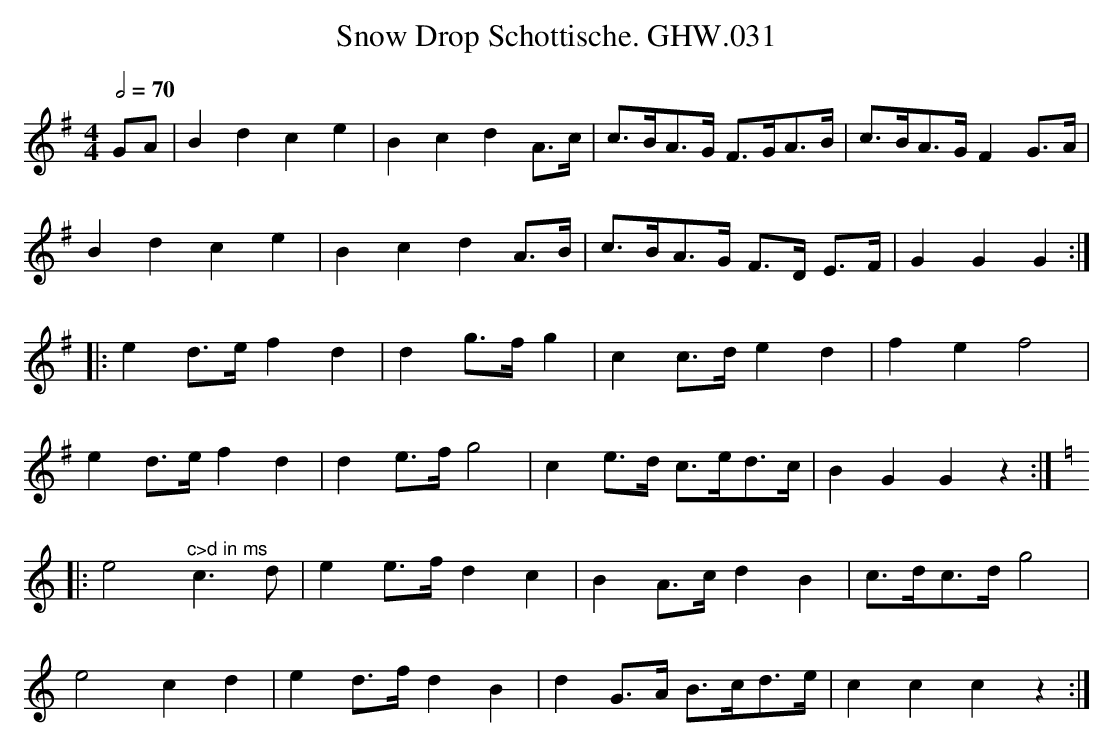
X:1
T:Snow Drop Schottische. GHW.031
M:4/4
L:1/8
Q:1/2=70
K:G
GA|B2 d2 c2 e2|B2c2d2 A>c|c>BA>G F>GA>B|c>BA>G F2 G>A|
B2d2c2e2|B2c2d2 A>B|c>BA>G F>D E>F|G2G2G2:|
|:e2 d>e f2 d2|d2 g>f g2|c2 c>d e2d2|f2 e2 f4|
e2 d>e f2 d2|d2 e>f g4|c2 e>d c>ed>c|B2 G2G2 z2:|
K:C
|:e4  "^c>d in ms"c3d|e2 e>f d2 c2|B2 A>c d2 B2|c>dc>d g4|
e4 c2d2|e2 d>f d2B2|d2 G>A B>cd>e|c2c2c2 z2:|
